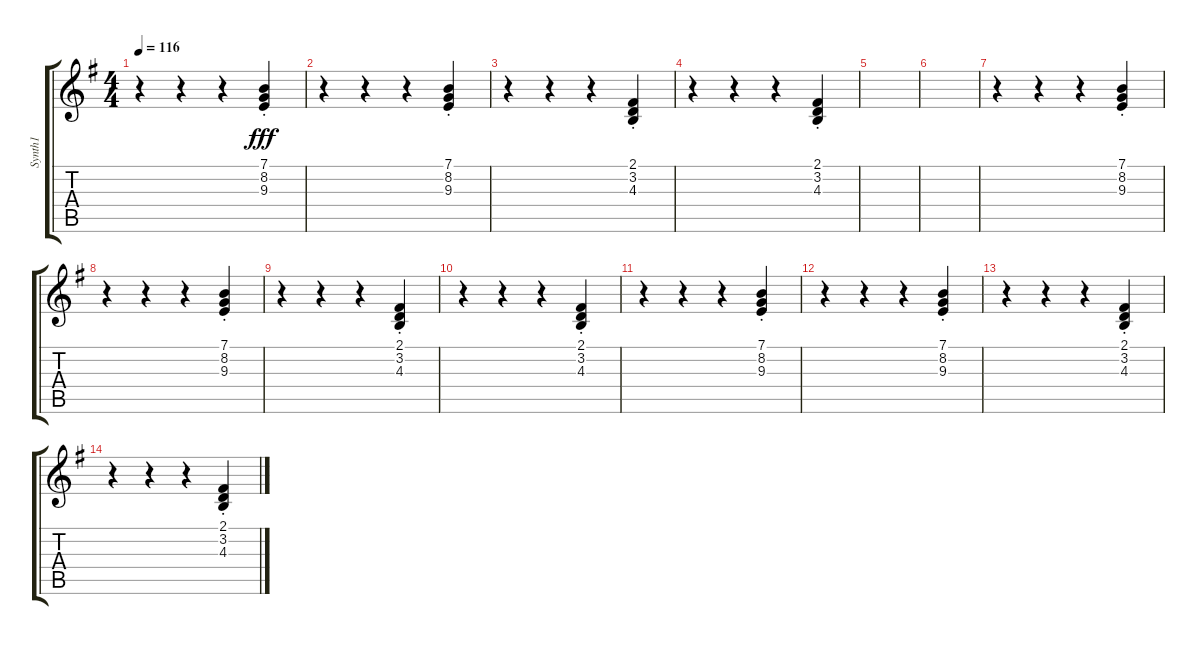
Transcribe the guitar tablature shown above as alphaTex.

\track ("Synth1" "Synth1") {instrument glockenspiel}
\staff {score tabs}
\tuning (E4 B3 G3 D3 A2 E2) {hide}
\ts (4 4)
\tempo 116
\clef g2
\ks g
r.4{dy fff} r.4 r.4 (7.1{st} 8.2{st} 9.3{st}).4 |
r.4 r.4 r.4 (7.1{st} 8.2{st} 9.3{st}).4 |
r.4 r.4 r.4 (2.1{st} 3.2{st} 4.3{st}).4 |
r.4 r.4 r.4 (2.1{st} 3.2{st} 4.3{st}).4 |
|
|
r.4 r.4 r.4 (7.1{st} 8.2{st} 9.3{st}).4 |
r.4 r.4 r.4 (7.1{st} 8.2{st} 9.3{st}).4 |
r.4 r.4 r.4 (2.1{st} 3.2{st} 4.3{st}).4 |
r.4 r.4 r.4 (2.1{st} 3.2{st} 4.3{st}).4 |
r.4 r.4 r.4 (7.1{st} 8.2{st} 9.3{st}).4 |
r.4 r.4 r.4 (7.1{st} 8.2{st} 9.3{st}).4 |
r.4 r.4 r.4 (2.1{st} 3.2{st} 4.3{st}).4 |
r.4 r.4 r.4 (2.1{st} 3.2{st} 4.3{st}).4
